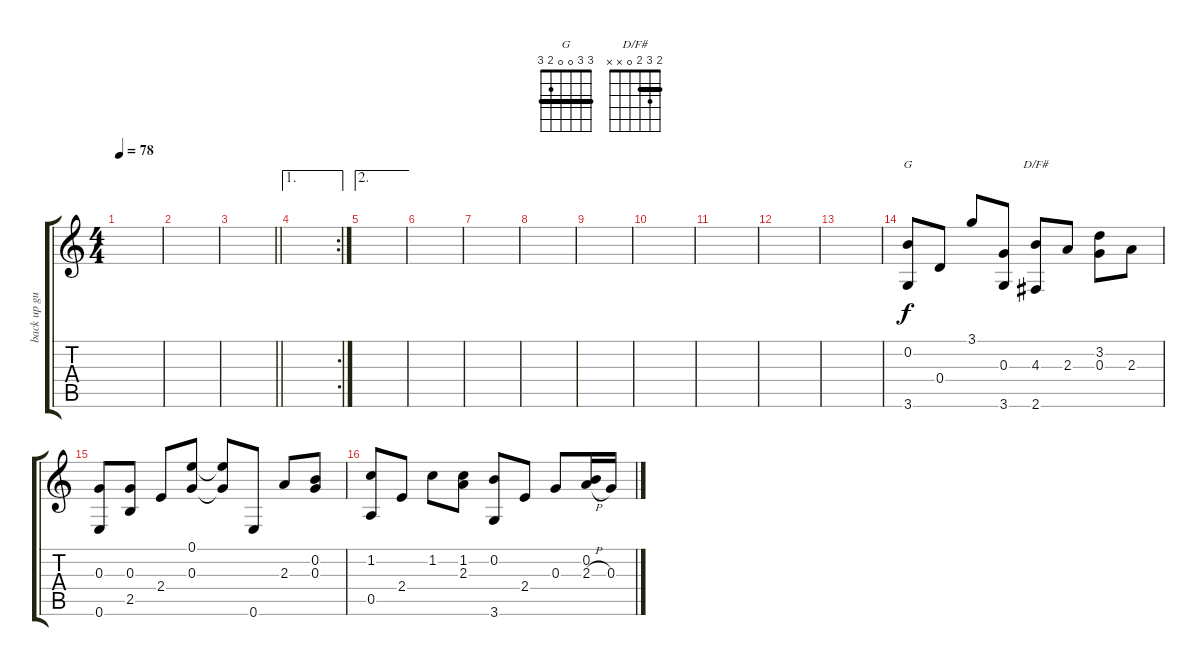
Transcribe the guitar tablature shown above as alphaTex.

\track ("back up guitar for solo" "back up gu") {instrument acousticguitarnylon}
\staff {score tabs}
\tuning (E4 B3 G3 D3 A2 E2) {hide}
\chord ("G" 3 3 0 0 2 3) {barre 3}
\chord ("D/F#" 2 3 2 0 x x) {barre 2}
\ts (4 4)
\tempo 78
\clef g2
\ks c
|
|
\barLineRight lightlight
|
\ae 1
\rc 2
|
\ae 2
|
|
|
|
|
|
|
|
|
(0.2 3.6).8{ch "G"} 0.4.8 3.1.8 (0.3 3.6).8 (4.3 2.6).8{ch "D/F#"} 2.3.8 (3.2 0.3).8 2.3.8 |
(0.3 0.6).8 (0.3 2.5).8 2.4.8 (0.1 0.3).8 (0.1{t} 0.3{t}).8 0.6.8 2.3.8 (0.2 0.3).8 |
(1.2 0.5).8 2.4.8 1.2.8 (1.2 2.3).8 (0.2 3.6).8 2.4.8 0.3.8 (0.2 2.3{h}).16 0.3.16
